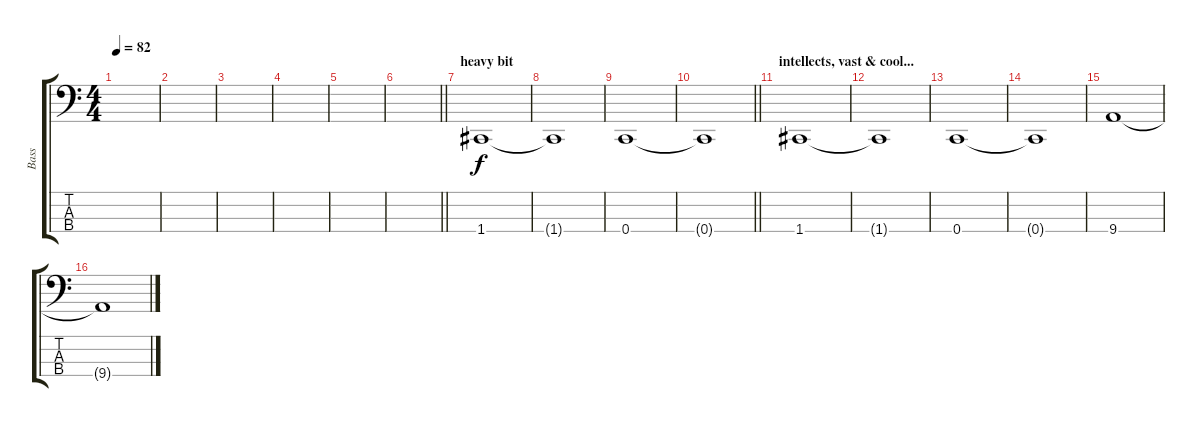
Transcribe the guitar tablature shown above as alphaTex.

\track ("Bass" "Bass") {instrument electricbassfinger}
\staff {score tabs}
\tuning (F2 C2 G1 C1) {hide}
\ts (4 4)
\tempo 82
\clef f4
\ks c
|
|
|
|
|
\barLineRight lightlight
|
\section ("" "heavy bit")
1.4.1{volume 11 instrument electricbasspick} |
1.4{t}.1 |
0.4.1 |
\barLineRight lightlight
0.4{t}.1 |
\section ("" "intellects, vast & cool...")
1.4.1 |
1.4{t}.1 |
0.4.1 |
0.4{t}.1 |
9.4.1 |
9.4{t}.1
